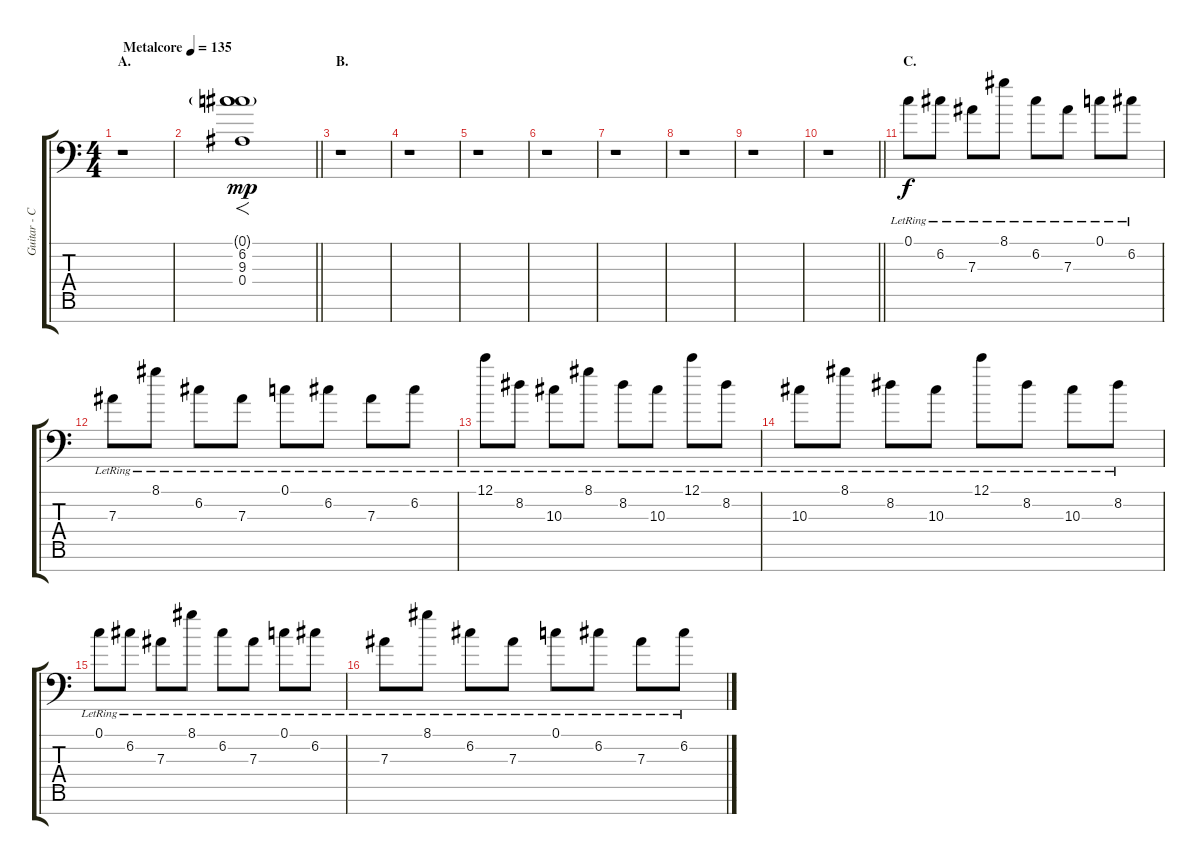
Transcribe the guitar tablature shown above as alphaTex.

\track ("Guitar - Center" "Guitar - C") {instrument distortionguitar}
\staff {score tabs}
\tuning (C4 G3 Eb3 Bb2 F2 Bb1 Ab1) {hide}
\ts (4 4)
\section ("" "A.")
\tempo (135 "Metalcore")
\clef f4
\ks c
r.1{dy mp instrument distortionguitar} |
\barLineRight lightlight
(0.1{g} 6.2 9.3 0.4).1{f} |
\section ("" "B.")
r.1 |
r.1 |
r.1 |
r.1 |
r.1 |
r.1 |
r.1 |
\barLineRight lightlight
r.1 |
\section ("" "C.")
0.1{lr}.8{dy f} 6.2{lr}.8 7.3{lr}.8 8.1{lr}.8 6.2{lr}.8 7.3{lr}.8 0.1{lr}.8 6.2{lr}.8 |
7.3{lr}.8 8.1{lr}.8 6.2{lr}.8 7.3{lr}.8 0.1{lr}.8 6.2{lr}.8 7.3{lr}.8 6.2{lr}.8 |
12.1{lr}.8 8.2{lr}.8 10.3{lr}.8 8.1{lr}.8 8.2{lr}.8 10.3{lr}.8 12.1{lr}.8 8.2{lr}.8 |
10.3{lr}.8 8.1{lr}.8 8.2{lr}.8 10.3{lr}.8 12.1{lr}.8 8.2{lr}.8 10.3{lr}.8 8.2{lr}.8 |
0.1{lr}.8 6.2{lr}.8 7.3{lr}.8 8.1{lr}.8 6.2{lr}.8 7.3{lr}.8 0.1{lr}.8 6.2{lr}.8 |
7.3{lr}.8 8.1{lr}.8 6.2{lr}.8 7.3{lr}.8 0.1{lr}.8 6.2{lr}.8 7.3{lr}.8 6.2{lr}.8
